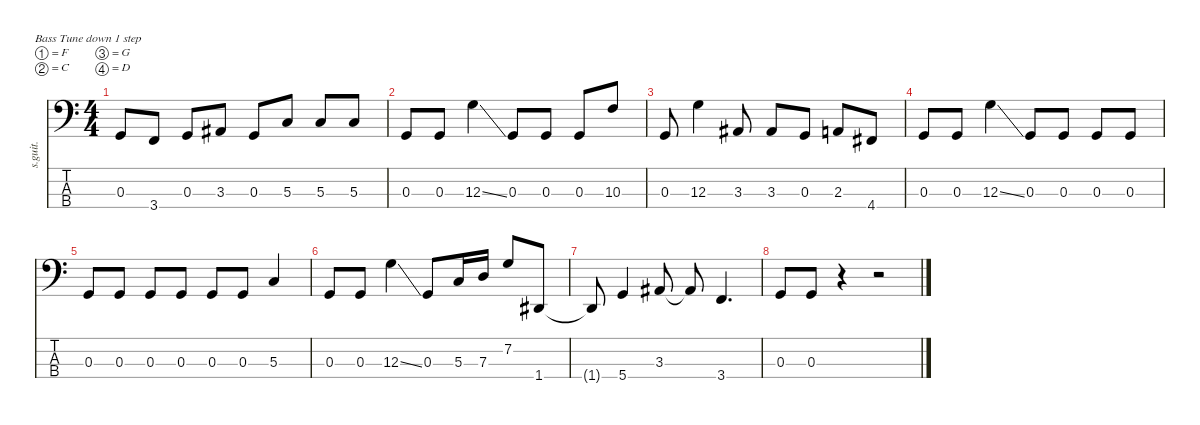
\defaultSystemsLayout 4
\hideDynamics
\bracketExtendMode nobrackets
\track ("Rain" "s.guit.") {instrument electricbasspick}
\staff {score tabs}
\tuning (F2 C2 G1 D1)
\ts (4 4)
\tempo (88 hide)
\clef f4
\ks c
0.3.8{dy f} 3.4.8 0.3.8 3.3{acc #}.8 0.3.8 5.3.8 5.3.8 5.3.8 |
0.3.8 0.3.8 12.3{ss}.4 0.3.8 0.3.8 0.3.8 10.3.8 |
0.3.8 12.3.4 3.3{acc #}.8 3.3{acc #}.8 0.3.8 2.3.8 4.4{acc #}.8 |
0.3.8 0.3.8 12.3{ss}.4 0.3.8 0.3.8 0.3.8 0.3.8 |
0.3.8 0.3.8 0.3.8 0.3.8 0.3.8 0.3.8 5.3.4 |
0.3.8 0.3.8 12.3{ss}.4 0.3.8 5.3.16 7.3.16 7.2.8 1.4{acc #}.8 |
1.4{t acc #}.8 5.4.4 3.3{acc #}.8 3.3{t acc #}.8 3.4.4{d} |
0.3.8 0.3.8 r.4 r.2
